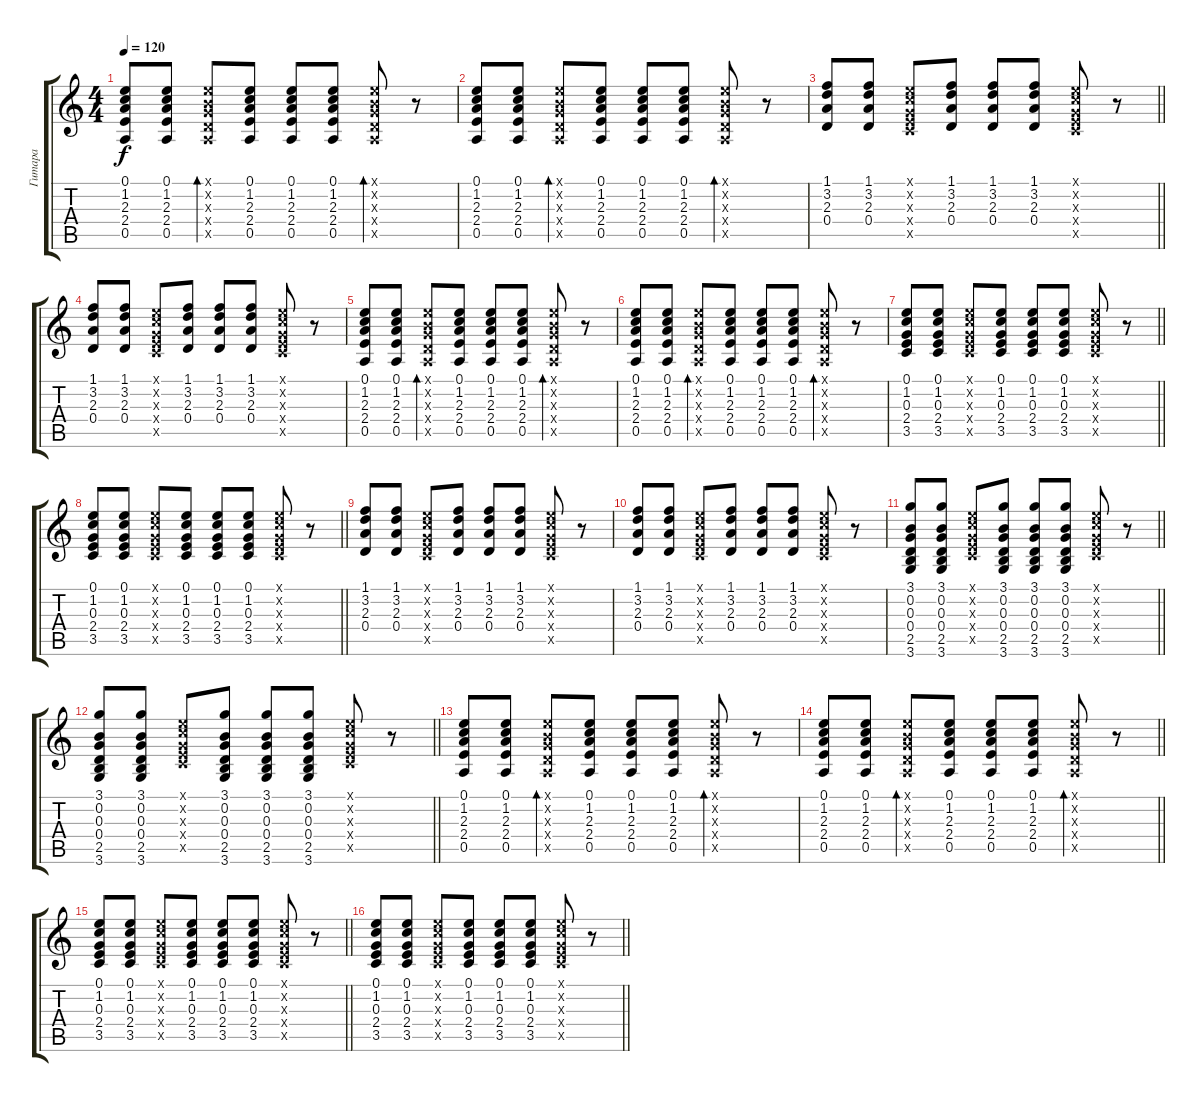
\track ("Гитара" "Гитара") {solo instrument acousticguitarsteel}
\staff {score tabs}
\tuning (E4 B3 G3 D3 A2 E2) {hide}
\ts (4 4)
\tempo 120
\clef g2
\ks c
(0.1 1.2 2.3 2.4 0.5).8{dy f} (0.1 1.2 2.3 2.4 0.5).8 (0.1{x} 0.2{x} 0.3{x} 0.4{x} 0.5{x}).8{bd 30} (0.1 1.2 2.3 2.4 0.5).8 (0.1 1.2 2.3 2.4 0.5).8 (0.1 1.2 2.3 2.4 0.5).8 (0.1{x} 0.2{x} 0.3{x} 0.4{x} 0.5{x}).8{bd 30} r.8 |
(0.1 1.2 2.3 2.4 0.5).8 (0.1 1.2 2.3 2.4 0.5).8 (0.1{x} 0.2{x} 0.3{x} 0.4{x} 0.5{x}).8{bd 30} (0.1 1.2 2.3 2.4 0.5).8 (0.1 1.2 2.3 2.4 0.5).8 (0.1 1.2 2.3 2.4 0.5).8 (0.1{x} 0.2{x} 0.3{x} 0.4{x} 0.5{x}).8{bd 30} r.8 |
\barLineRight lightlight
(1.1 3.2 2.3 0.4).8 (1.1 3.2 2.3 0.4).8 (0.1{x} 1.2{x} 0.3{x} 2.4{x} 3.5{x}).8 (1.1 3.2 2.3 0.4).8 (1.1 3.2 2.3 0.4).8 (1.1 3.2 2.3 0.4).8 (0.1{x} 1.2{x} 0.3{x} 2.4{x} 3.5{x}).8 r.8 |
(1.1 3.2 2.3 0.4).8 (1.1 3.2 2.3 0.4).8 (0.1{x} 1.2{x} 0.3{x} 2.4{x} 3.5{x}).8 (1.1 3.2 2.3 0.4).8 (1.1 3.2 2.3 0.4).8 (1.1 3.2 2.3 0.4).8 (0.1{x} 1.2{x} 0.3{x} 2.4{x} 3.5{x}).8 r.8 |
(0.1 1.2 2.3 2.4 0.5).8 (0.1 1.2 2.3 2.4 0.5).8 (0.1{x} 0.2{x} 0.3{x} 0.4{x} 0.5{x}).8{bd 30} (0.1 1.2 2.3 2.4 0.5).8 (0.1 1.2 2.3 2.4 0.5).8 (0.1 1.2 2.3 2.4 0.5).8 (0.1{x} 0.2{x} 0.3{x} 0.4{x} 0.5{x}).8{bd 30} r.8 |
(0.1 1.2 2.3 2.4 0.5).8 (0.1 1.2 2.3 2.4 0.5).8 (0.1{x} 0.2{x} 0.3{x} 0.4{x} 0.5{x}).8{bd 30} (0.1 1.2 2.3 2.4 0.5).8 (0.1 1.2 2.3 2.4 0.5).8 (0.1 1.2 2.3 2.4 0.5).8 (0.1{x} 0.2{x} 0.3{x} 0.4{x} 0.5{x}).8{bd 30} r.8 |
\barLineRight lightlight
(0.1 1.2 0.3 2.4 3.5).8 (0.1 1.2 0.3 2.4 3.5).8 (0.1{x} 1.2{x} 0.3{x} 2.4{x} 3.5{x}).8 (0.1 1.2 0.3 2.4 3.5).8 (0.1 1.2 0.3 2.4 3.5).8 (0.1 1.2 0.3 2.4 3.5).8 (0.1{x} 1.2{x} 0.3{x} 2.4{x} 3.5{x}).8 r.8 |
\barLineRight lightlight
(0.1 1.2 0.3 2.4 3.5).8 (0.1 1.2 0.3 2.4 3.5).8 (0.1{x} 1.2{x} 0.3{x} 2.4{x} 3.5{x}).8 (0.1 1.2 0.3 2.4 3.5).8 (0.1 1.2 0.3 2.4 3.5).8 (0.1 1.2 0.3 2.4 3.5).8 (0.1{x} 1.2{x} 0.3{x} 2.4{x} 3.5{x}).8 r.8 |
(1.1 3.2 2.3 0.4).8 (1.1 3.2 2.3 0.4).8 (0.1{x} 1.2{x} 0.3{x} 2.4{x} 3.5{x}).8 (1.1 3.2 2.3 0.4).8 (1.1 3.2 2.3 0.4).8 (1.1 3.2 2.3 0.4).8 (0.1{x} 1.2{x} 0.3{x} 2.4{x} 3.5{x}).8 r.8 |
(1.1 3.2 2.3 0.4).8 (1.1 3.2 2.3 0.4).8 (0.1{x} 1.2{x} 0.3{x} 2.4{x} 3.5{x}).8 (1.1 3.2 2.3 0.4).8 (1.1 3.2 2.3 0.4).8 (1.1 3.2 2.3 0.4).8 (0.1{x} 1.2{x} 0.3{x} 2.4{x} 3.5{x}).8 r.8 |
\barLineRight lightlight
(3.1 0.2 0.3 0.4 2.5 3.6).8 (3.1 0.2 0.3 0.4 2.5 3.6).8 (0.1{x} 1.2{x} 0.3{x} 2.4{x} 3.5{x}).8 (3.1 0.2 0.3 0.4 2.5 3.6).8 (3.1 0.2 0.3 0.4 2.5 3.6).8 (3.1 0.2 0.3 0.4 2.5 3.6).8 (0.1{x} 1.2{x} 0.3{x} 2.4{x} 3.5{x}).8 r.8 |
\barLineRight lightlight
(3.1 0.2 0.3 0.4 2.5 3.6).8 (3.1 0.2 0.3 0.4 2.5 3.6).8 (0.1{x} 1.2{x} 0.3{x} 2.4{x} 3.5{x}).8 (3.1 0.2 0.3 0.4 2.5 3.6).8 (3.1 0.2 0.3 0.4 2.5 3.6).8 (3.1 0.2 0.3 0.4 2.5 3.6).8 (0.1{x} 1.2{x} 0.3{x} 2.4{x} 3.5{x}).8 r.8 |
(0.1 1.2 2.3 2.4 0.5).8 (0.1 1.2 2.3 2.4 0.5).8 (0.1{x} 0.2{x} 0.3{x} 0.4{x} 0.5{x}).8{bd 30} (0.1 1.2 2.3 2.4 0.5).8 (0.1 1.2 2.3 2.4 0.5).8 (0.1 1.2 2.3 2.4 0.5).8 (0.1{x} 0.2{x} 0.3{x} 0.4{x} 0.5{x}).8{bd 30} r.8 |
\barLineRight lightlight
(0.1 1.2 2.3 2.4 0.5).8 (0.1 1.2 2.3 2.4 0.5).8 (0.1{x} 0.2{x} 0.3{x} 0.4{x} 0.5{x}).8{bd 30} (0.1 1.2 2.3 2.4 0.5).8 (0.1 1.2 2.3 2.4 0.5).8 (0.1 1.2 2.3 2.4 0.5).8 (0.1{x} 0.2{x} 0.3{x} 0.4{x} 0.5{x}).8{bd 30} r.8 |
\barLineRight lightlight
(0.1 1.2 0.3 2.4 3.5).8 (0.1 1.2 0.3 2.4 3.5).8 (0.1{x} 1.2{x} 0.3{x} 2.4{x} 3.5{x}).8 (0.1 1.2 0.3 2.4 3.5).8 (0.1 1.2 0.3 2.4 3.5).8 (0.1 1.2 0.3 2.4 3.5).8 (0.1{x} 1.2{x} 0.3{x} 2.4{x} 3.5{x}).8 r.8 |
\barLineRight lightlight
(0.1 1.2 0.3 2.4 3.5).8 (0.1 1.2 0.3 2.4 3.5).8 (0.1{x} 1.2{x} 0.3{x} 2.4{x} 3.5{x}).8 (0.1 1.2 0.3 2.4 3.5).8 (0.1 1.2 0.3 2.4 3.5).8 (0.1 1.2 0.3 2.4 3.5).8 (0.1{x} 1.2{x} 0.3{x} 2.4{x} 3.5{x}).8 r.8
